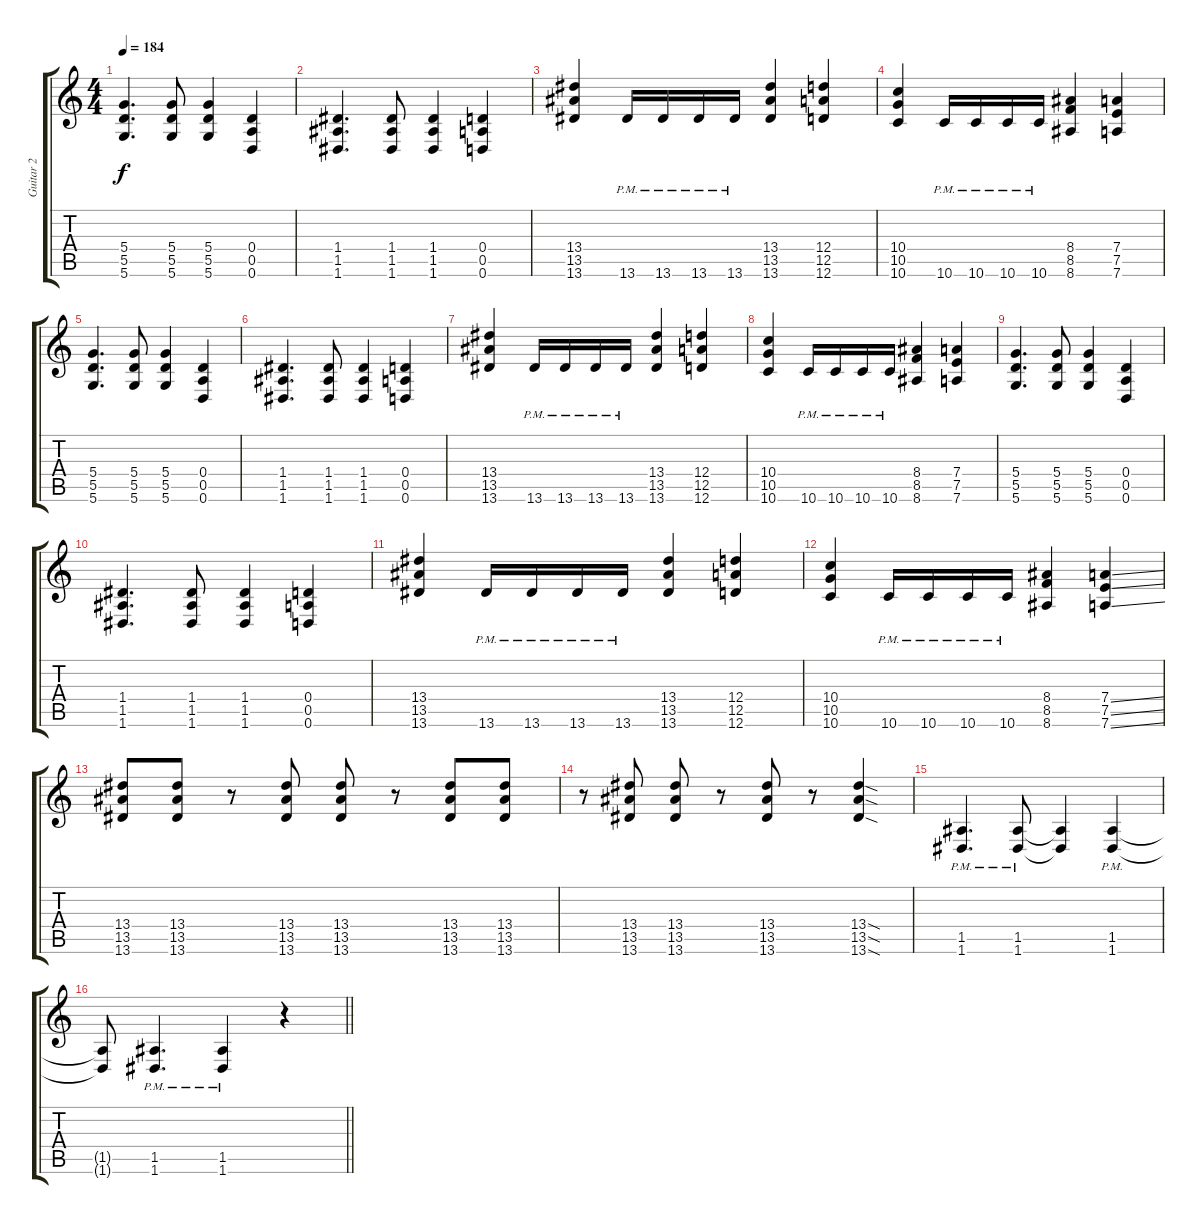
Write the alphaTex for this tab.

\track ("Guitar 2" "Guitar 2") {instrument distortionguitar}
\staff {score tabs}
\tuning (E4 B3 G3 D3 A2 D2) {hide}
\ts (4 4)
\tempo 184
\clef g2
\ks c
(5.4 5.5 5.6).4{d dy f} (5.4 5.5 5.6).8 (5.4 5.5 5.6).4 (0.4 0.5 0.6).4 |
(1.4 1.5 1.6).4{d} (1.4 1.5 1.6).8 (1.4 1.5 1.6).4 (0.4 0.5 0.6).4 |
(13.4 13.5 13.6).4 13.6{pm}.16 13.6{pm}.16 13.6{pm}.16 13.6{pm}.16 (13.4 13.5 13.6).4 (12.4 12.5 12.6).4 |
(10.4 10.5 10.6).4 10.6{pm}.16 10.6{pm}.16 10.6{pm}.16 10.6{pm}.16 (8.4 8.5 8.6).4 (7.4 7.5 7.6).4 |
(5.4 5.5 5.6).4{d} (5.4 5.5 5.6).8 (5.4 5.5 5.6).4 (0.4 0.5 0.6).4 |
(1.4 1.5 1.6).4{d} (1.4 1.5 1.6).8 (1.4 1.5 1.6).4 (0.4 0.5 0.6).4 |
(13.4 13.5 13.6).4 13.6{pm}.16 13.6{pm}.16 13.6{pm}.16 13.6{pm}.16 (13.4 13.5 13.6).4 (12.4 12.5 12.6).4 |
(10.4 10.5 10.6).4 10.6{pm}.16 10.6{pm}.16 10.6{pm}.16 10.6{pm}.16 (8.4 8.5 8.6).4 (7.4 7.5 7.6).4 |
(5.4 5.5 5.6).4{d} (5.4 5.5 5.6).8 (5.4 5.5 5.6).4 (0.4 0.5 0.6).4 |
(1.4 1.5 1.6).4{d} (1.4 1.5 1.6).8 (1.4 1.5 1.6).4 (0.4 0.5 0.6).4 |
(13.4 13.5 13.6).4 13.6{pm}.16 13.6{pm}.16 13.6{pm}.16 13.6{pm}.16 (13.4 13.5 13.6).4 (12.4 12.5 12.6).4 |
(10.4 10.5 10.6).4 10.6{pm}.16 10.6{pm}.16 10.6{pm}.16 10.6{pm}.16 (8.4 8.5 8.6).4 (7.4{ss} 7.5{ss} 7.6{ss}).4 |
(13.4 13.5 13.6).8 (13.4 13.5 13.6).8 r.8 (13.4 13.5 13.6).8 (13.4 13.5 13.6).8 r.8 (13.4 13.5 13.6).8 (13.4 13.5 13.6).8 |
r.8 (13.4 13.5 13.6).8 (13.4 13.5 13.6).8 r.8 (13.4 13.5 13.6).8 r.8 (13.4{sod} 13.5{sod} 13.6{sod}).4 |
(1.5{pm} 1.6{pm}).4{d} (1.5{pm} 1.6{pm}).8 (1.5{t} 1.6{t}).4 (1.5{pm} 1.6{pm}).4 |
\barLineRight lightlight
(1.5{t} 1.6{t}).8 (1.5{pm} 1.6{pm}).4{d} (1.5{pm} 1.6{pm}).4 r.4
